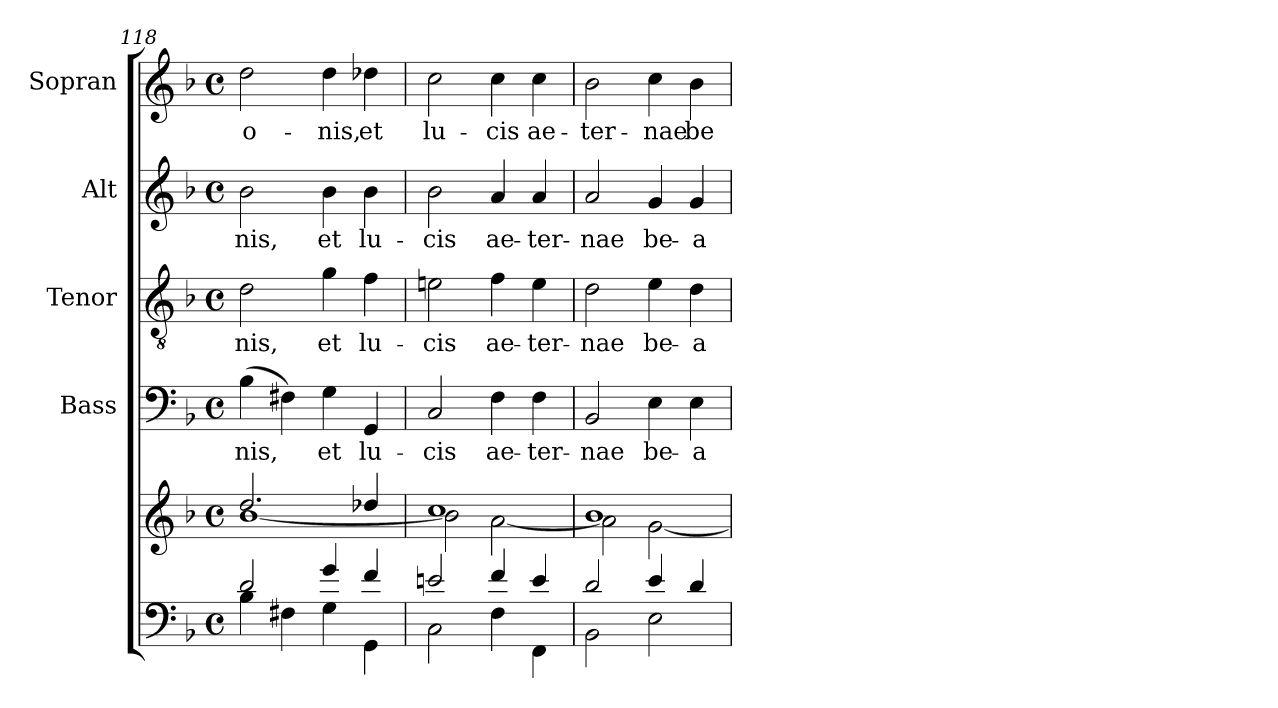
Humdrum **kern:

**kern	**kern	**kern	**text	**kern	**text	**kern	**text	**kern	**text
*part5	*part5	*part4	*part4	*part3	*part3	*part2	*part2	*part1	*part1
*staff6	*staff5	*staff4	*staff4	*staff3	*staff3	*staff2	*staff2	*staff1	*staff1
*	*	*I"Bass	*	*I"Tenor	*	*I"Alt	*	*I"Sopran	*
*	*	*I'B.	*	*I'T.	*	*I'A.	*	*I'S.	*
*clefF4	*clefG2	*clefF4	*	*clefGv2	*	*clefG2	*	*clefG2	*
*k[b-]	*k[b-]	*k[b-]	*	*k[b-]	*	*k[b-]	*	*k[b-]	*
*F:	*F:	*F:	*	*F:	*	*F:	*	*F:	*
*M4/4	*M4/4	*M4/4	*	*M4/4	*	*M4/4	*	*M4/4	*
*met(c)	*met(c)	*met(c)	*	*met(c)	*	*met(c)	*	*met(c)	*
=118	=118	=118	=118	=118	=118	=118	=118	=118	=118
*^	*^	*	*	*	*	*	*	*	*
!	!	!	!	!	!LO:LY:b	!	!LO:LY:b	!	!LO:LY:b	!	!LO:LY:b
2d/	4B-\	2.dd/	[<1b-	(>4B-\	-nis,	2d\	-nis,	2b-\	-nis,	2dd\	-o-
.	4F#X\	.	.	4F#X\)	.	.	.	.	.	.	.
!	!	!	!	!	!LO:LY:b	!	!LO:LY:b	!	!LO:LY:b	!	!LO:LY:b
4g/	4G\	.	.	4G\	et	4g\	et	4b-\	et	4dd\	-nis,
!	!	!	!	!	!LO:LY:b	!	!LO:LY:b	!	!LO:LY:b	!	!LO:LY:b
4f/	4GG\	4dd-X/	.	4GG/	lu-	4f\	lu-	4b-\	lu-	4dd-X\	et
!!LO:LB:g=z
=119	=119	=119	=119	=119	=119	=119	=119	=119	=119	=119	=119
!	!	!	!	!	!LO:LY:b	!	!LO:LY:b	!	!LO:LY:b	!	!LO:LY:b
2en/	2C\	1cc	2b-\]	2C/	-cis	2en\	-cis	2b-\	-cis	2cc\	lu-
!	!	!	!	!	!LO:LY:b	!	!LO:LY:b	!	!LO:LY:b	!	!LO:LY:b
4f/	4F\	.	[<2a\	4F\	ae-	4f\	ae-	4a/	ae-	4cc\	-cis
!	!	!	!	!	!LO:LY:b	!	!LO:LY:b	!	!LO:LY:b	!	!LO:LY:b
4e/	4FF\	.	.	4F\	-ter-	4e\	-ter-	4a/	-ter-	4cc\	ae-
=120	=120	=120	=120	=120	=120	=120	=120	=120	=120	=120	=120
!	!	!	!	!	!LO:LY:b	!	!LO:LY:b	!	!LO:LY:b	!	!LO:LY:b
2d/	2BB-\	1b-	2a\]	2BB-/	-nae	2d\	-nae	2a/	-nae	2b-\	-ter-
!	!	!	!	!	!LO:LY:b	!	!LO:LY:b	!	!LO:LY:b	!	!LO:LY:b
4e/	2E\	.	[<2g\	4E\	be-	4e\	be-	4g/	be-	4cc\	-nae
!	!	!	!	!	!LO:LY:b	!	!LO:LY:b	!	!LO:LY:b	!	!LO:LY:b
4d/	.	.	.	4E\	-a-	4d\	-a-	4g/	-a-	4b-\	be-
*v	*v	*	*	*	*	*	*	*	*	*	*
*	*v	*v	*	*	*	*	*	*	*	*
=	=	=	=	=	=	=	=	=	=
*-	*-	*-	*-	*-	*-	*-	*-	*-	*-
